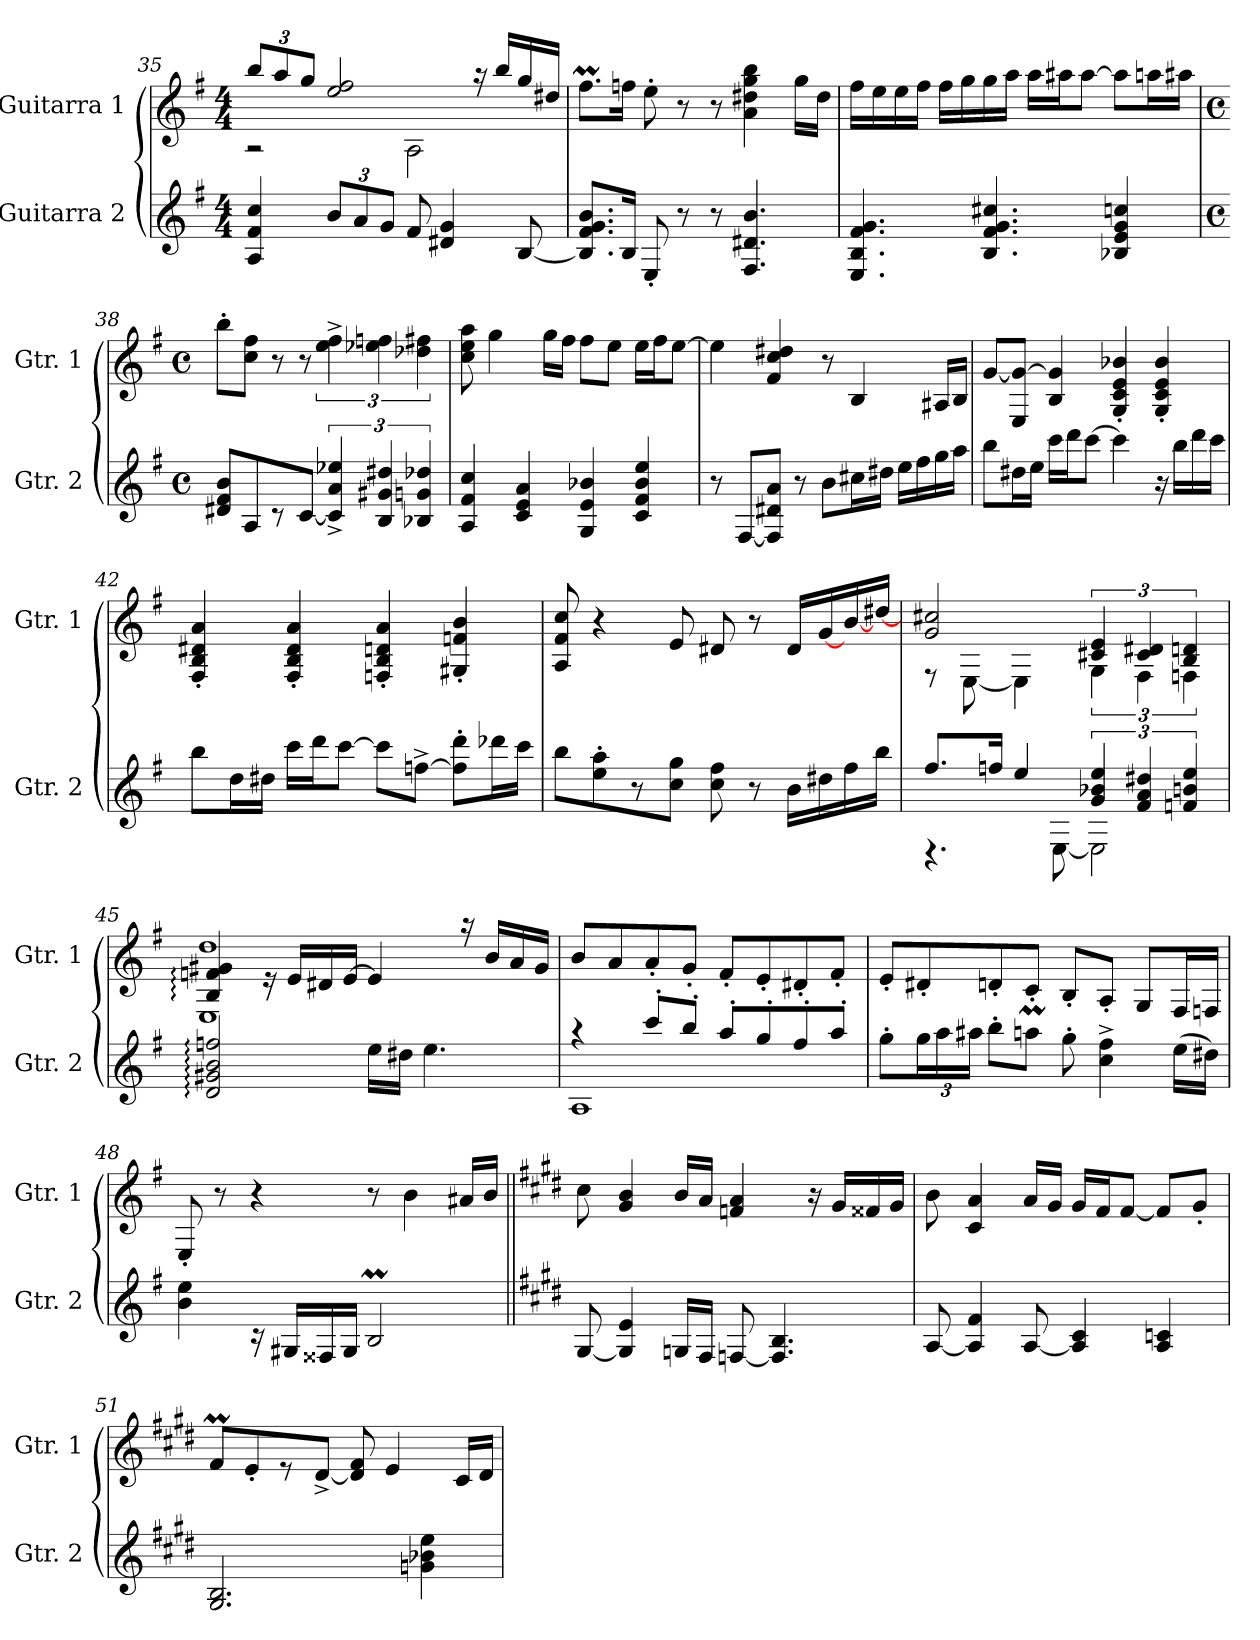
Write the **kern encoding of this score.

**kern	**kern
*part2	*part1
*staff2	*staff1
*I"Guitarra 2	*I"Guitarra 1
*I'Gtr. 2	*I'Gtr. 1
*clefG2	*clefG2
*ITrd7c12	*ITrd7c12
*k[f#]	*k[f#]
*G:	*G:
*M4/4	*M4/4
=35	=35
*	*^
4AA/ 4F#/ 4c/	12b/L	2rA
.	12a/	.
.	12g/J	.
12B/L	2e/ 2f#/	.
12A/	.	.
12G/J	.	.
8F#/	.	2AA\
4D#X/ 4G/	.	.
.	16raa	.
.	16b/LL	.
[8BB/	16g/	.
.	16d#X/JJ	.
*	*v	*v
=36	=36
8.BB/] 8.F#/ 8.G/ 8.B/L	8.f#m\L
16BB/Jk	16fn\Jk
8EE'</	8e'>\
8r	8r
8r	8r
4.FF#/ 4.D#X/ 4.B/	4A\ 4d#X\ 4g\ 4b\
.	16g\LL
.	16d#\JJ
!!LO:LB:g=z
=37	=37
4.EE/ 4.BB/ 4.F#/ 4.G/	16f#\LL
.	16e\
.	16e\
.	16f#\JJ
.	16f#\LL
.	16g\
4.BB/ 4.F#/ 4.G/ 4.c#X/	16g\
.	16a\JJ
.	16a\LL
.	16a#X\J
.	[8a#\J
4BB-X/ 4E/ 4G/ 4cn/	8a#\L]
.	16an\L
.	16a#X\JJ
=38	=38
*M4/4	*M4/4
*met(c)	*met(c)
8D#X/ 8F#/ 8B/L	8b'>\L
8AA/	8c\ 8f#\J
8r	8r
[8C/J	8r
6C/]^< 6A/^< 6e-X/^<	6e\^> 6f#\^>
6BB/ 6G#X/ 6d#X/	6e-X\ 6fn\
6BB-X/ 6Gn/ 6d-X/	6d-X\ 6f#X\
=39	=39
4AA/ 4F#/ 4c/	8c\ 8e\ 8a\
.	4g\
4C/ 4E/ 4A/	.
.	16g\LL
.	16f#\JJ
4GG/ 4E/ 4B-X/	8f#\L
.	8e\J
4C/ 4F#/ 4B-/ 4e/	16e\LL
.	16f#\J
.	[8e\J
!!LO:LB:g=z
=40	=40
8r	4e\]
[8FF#/L	.
8FF#/] 8D#X/ 8A/J	4F#/ 4c/ 4d#X/
8r	.
8B\L	8r
16c#X\L	4BB/
16d#X\JJ	.
16e\LL	.
16f#\	.
16g\	16AA#X/LL
16a\JJ	16BB/JJ
=41	=41
8b\L	[8G/L
16d#X\L	8EE/ 8G/_J
16e\JJ	.
16cc\LL	4BB/ 4G/]
16dd\J	.
[8cc\J	.
4cc\]	4GG/'< 4C/'< 4E/'< 4B-X/'<
16r	4GG/'< 4C/'< 4E/'< 4B-/'<
16b\LL	.
16dd\	.
16cc\JJ	.
=42	=42
8b\L	4FF#/'< 4BB/'< 4D#X/'< 4A/'<
16d\L	.
16d#X\JJ	.
16cc\LL	4FF#/'< 4BB/'< 4D#/'< 4A/'<
16dd\J	.
[8cc\J	.
8cc\L]	4FFn/'< 4BB/'< 4Dn/'< 4A/'<
[8fn^>\J	.
8f\]'> 8dd\'>L	4GG#X/'< 4Fn/'< 4B/'<
16dd-X\L	.
16cc\JJ	.
!!LO:LB:g=z
=43	=43
8b\L	8AA/ 8F#/ 8c/
8e\'> 8a\'>	4r
8r	.
8c\ 8g\J	8E/
8c\ 8f#\	8D#X/
8r	8r
16B\LL	16D#/LL
16d#X\	[16G/
16f#\	[16B/
16b\JJ	[16d#X/JJ
=44	=44
*^	*^
8.f#/L	4.rD	2G/ 2c#X/	8rF
.	.	.	[<8EE\
16fn/Jk	.	.	.
4e/	.	.	4EE\]
.	[<8EE\	.	.
6G/ 6B-X/ 6e/	2EE\]	6C#X/ 6E/	6GG\
6F#/ 6A/ 6d#X/	.	6C#/ 6D#X/	6FF#\
6Fn/ 6Bn/ 6e/	.	6BB/ 6Dn/	6FFn\
*v	*v	*	*
=45	=45	=45
2D/: 2G#X/: 2B/: 2fn/:	4BB/: 4Fn/: 4G#X/:	1EE 1d
.	16re	.
.	16E/LL	.
.	16D#X/	.
.	[>16E/JJ	.
16e\LL	4E/]	.
16d#X\JJ	.	.
4.e\	.	.
.	16raa	.
.	16B/LL	.
.	16A/	.
.	16G#/JJ	.
*	*v	*v
!!LO:PB:g=z
=46	=46
*^	*
4raa	1AA	8B/L
.	.	8A/
8cc'>/L	.	8A'</
8b'>/J	.	8G'</J
8a'>/L	.	8F#'</L
8g'>/	.	8E'</
8f#'>/	.	8D#X'</
8a'>/J	.	8F#'</J
*v	*v	*
=47	=47
8g'>\L	8E'</L
24g\L	8D#X'</
24a\	.
24a#X\JJ	.
8b'>\L	8Dn'</
8anM\J	8C'</J
8g'>\	8BB'</L
4c\^> 4f#\^>	8AA'</J
.	8GG/L
(>16e\LL	16FF#/L
16d#X\JJ)	16FFn/JJ
=48	=48
4B\ 4e\	8EE'</
.	8r
16rB	4r
16GG#X/LL	.
16FF##X/	.
16GG#/JJ	.
2BBm/	8r
.	4B\
.	16A#X/LL
.	16B/JJ
!!LO:LB:g=z
=49||	=49||
*k[f#c#g#d#]	*k[f#c#g#d#]
*E:	*E:
[8GG#/	8c#\
4GG#/] 4E/	4G#/ 4B/
16GGn/LL	16B/LL
16FF#/JJ	16A/JJ
[8FFn/	4Fn/ 4A/
4.FF/] 4.BB/	.
.	16r
.	16G#/LL
.	16F##X/
.	16G#/JJ
=50	=50
[8AA/	8B\
4AA/] 4F#/	4C#/ 4A/
[8AA/	16A/LL
.	16G#/JJ
4AA/] 4C#/	16G#/LL
.	16F#/J
.	[8F#/J
4AA/ 4Cn/	8F#/L]
.	8G#'</J
=51	=51
2.GG#/ 2.BB/	8F#M/L
.	8E'</
.	8r
.	[8D#^</J
.	8D#/] 8F#/
.	4E/
4Gn\ 4B-X\ 4e\	.
.	16C#/LL
.	16D#/JJ
=	=
*-	*-
